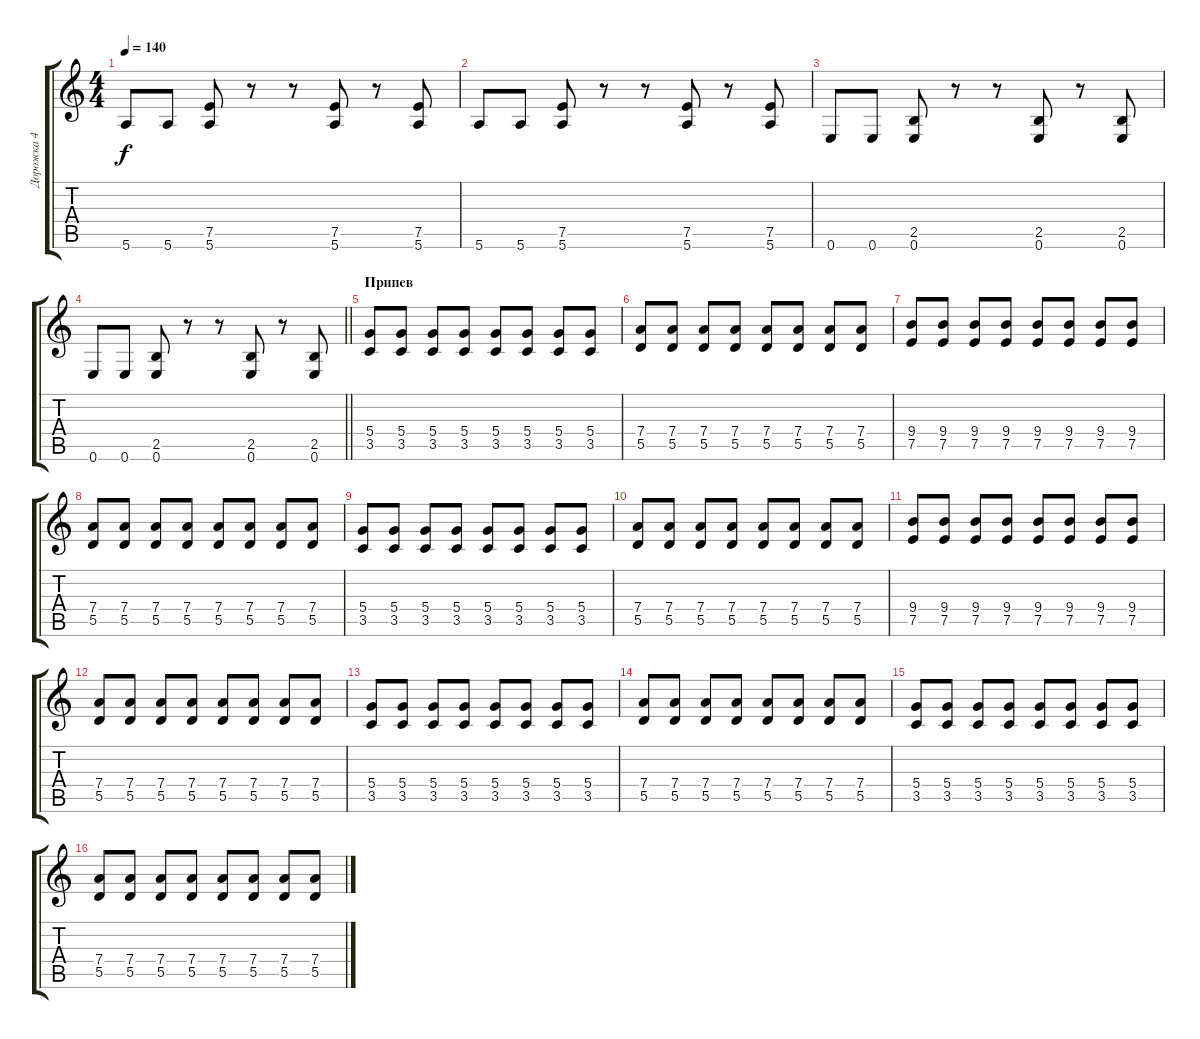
\track ("Дорожка 4" "Дорожка 4") {instrument distortionguitar}
\staff {score tabs}
\tuning (E4 B3 G3 D3 A2 E2) {hide}
\ts (4 4)
\tempo 140
\clef g2
\ks c
5.6.8{dy f} 5.6.8 (7.5 5.6).8 r.8 r.8 (7.5 5.6).8 r.8 (7.5 5.6).8 |
5.6.8 5.6.8 (7.5 5.6).8 r.8 r.8 (7.5 5.6).8 r.8 (7.5 5.6).8 |
0.6.8 0.6.8 (2.5 0.6).8 r.8 r.8 (2.5 0.6).8 r.8 (2.5 0.6).8 |
\barLineRight lightlight
0.6.8 0.6.8 (2.5 0.6).8 r.8 r.8 (2.5 0.6).8 r.8 (2.5 0.6).8 |
\section ("" "Припев")
(5.4 3.5).8 (5.4 3.5).8 (5.4 3.5).8 (5.4 3.5).8 (5.4 3.5).8 (5.4 3.5).8 (5.4 3.5).8 (5.4 3.5).8 |
(7.4 5.5).8 (7.4 5.5).8 (7.4 5.5).8 (7.4 5.5).8 (7.4 5.5).8 (7.4 5.5).8 (7.4 5.5).8 (7.4 5.5).8 |
(9.4 7.5).8 (9.4 7.5).8 (9.4 7.5).8 (9.4 7.5).8 (9.4 7.5).8 (9.4 7.5).8 (9.4 7.5).8 (9.4 7.5).8 |
(7.4 5.5).8 (7.4 5.5).8 (7.4 5.5).8 (7.4 5.5).8 (7.4 5.5).8 (7.4 5.5).8 (7.4 5.5).8 (7.4 5.5).8 |
(5.4 3.5).8 (5.4 3.5).8 (5.4 3.5).8 (5.4 3.5).8 (5.4 3.5).8 (5.4 3.5).8 (5.4 3.5).8 (5.4 3.5).8 |
(7.4 5.5).8 (7.4 5.5).8 (7.4 5.5).8 (7.4 5.5).8 (7.4 5.5).8 (7.4 5.5).8 (7.4 5.5).8 (7.4 5.5).8 |
(9.4 7.5).8 (9.4 7.5).8 (9.4 7.5).8 (9.4 7.5).8 (9.4 7.5).8 (9.4 7.5).8 (9.4 7.5).8 (9.4 7.5).8 |
(7.4 5.5).8 (7.4 5.5).8 (7.4 5.5).8 (7.4 5.5).8 (7.4 5.5).8 (7.4 5.5).8 (7.4 5.5).8 (7.4 5.5).8 |
(5.4 3.5).8 (5.4 3.5).8 (5.4 3.5).8 (5.4 3.5).8 (5.4 3.5).8 (5.4 3.5).8 (5.4 3.5).8 (5.4 3.5).8 |
(7.4 5.5).8 (7.4 5.5).8 (7.4 5.5).8 (7.4 5.5).8 (7.4 5.5).8 (7.4 5.5).8 (7.4 5.5).8 (7.4 5.5).8 |
(5.4 3.5).8 (5.4 3.5).8 (5.4 3.5).8 (5.4 3.5).8 (5.4 3.5).8 (5.4 3.5).8 (5.4 3.5).8 (5.4 3.5).8 |
(7.4 5.5).8 (7.4 5.5).8 (7.4 5.5).8 (7.4 5.5).8 (7.4 5.5).8 (7.4 5.5).8 (7.4 5.5).8 (7.4 5.5).8
